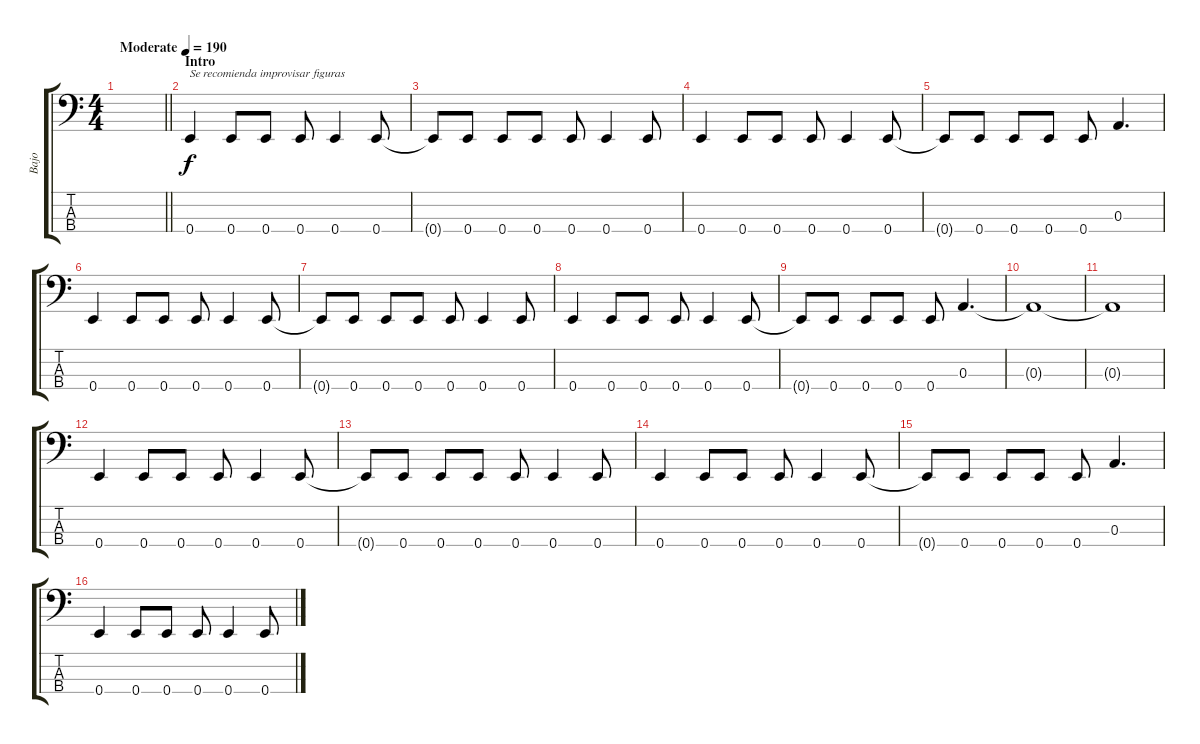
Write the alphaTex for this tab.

\track ("Bajo" "Bajo") {instrument overdrivenguitar}
\staff {score tabs}
\tuning (G2 D2 A1 E1) {hide}
\ts (4 4)
\tempo (190 "Moderate")
\clef f4
\barLineRight lightlight
\ks c
|
\section ("" "Intro")
0.4.4{txt "Se recomienda improvisar figuras"} 0.4.8 0.4.8 0.4.8 0.4.4 0.4.8 |
0.4{t}.8 0.4.8 0.4.8 0.4.8 0.4.8 0.4.4 0.4.8 |
0.4.4 0.4.8 0.4.8 0.4.8 0.4.4 0.4.8 |
0.4{t}.8 0.4.8 0.4.8 0.4.8 0.4.8 0.3.4{d} |
0.4.4 0.4.8 0.4.8 0.4.8 0.4.4 0.4.8 |
0.4{t}.8 0.4.8 0.4.8 0.4.8 0.4.8 0.4.4 0.4.8 |
0.4.4 0.4.8 0.4.8 0.4.8 0.4.4 0.4.8 |
0.4{t}.8 0.4.8 0.4.8 0.4.8 0.4.8 0.3.4{d} |
0.3{t}.1 |
0.3{t}.1 |
0.4.4 0.4.8 0.4.8 0.4.8 0.4.4 0.4.8 |
0.4{t}.8 0.4.8 0.4.8 0.4.8 0.4.8 0.4.4 0.4.8 |
0.4.4 0.4.8 0.4.8 0.4.8 0.4.4 0.4.8 |
0.4{t}.8 0.4.8 0.4.8 0.4.8 0.4.8 0.3.4{d} |
0.4.4 0.4.8 0.4.8 0.4.8 0.4.4 0.4.8
